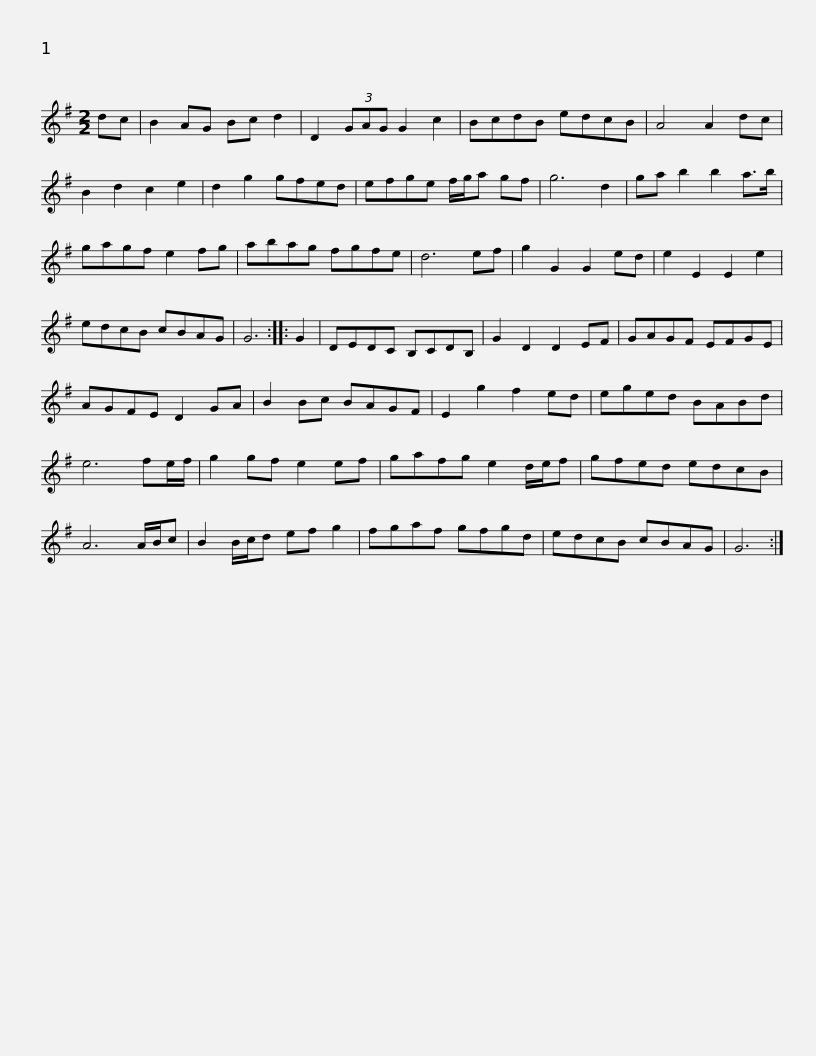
X:1
L:1/8
M:2/2
I:linebreak $
K:G
V:1 treble
V:1
 dc | B2 AG Bc d2 | D2 (3GAG G2 c2 | BcdB edcB | A4 A2 dc | %5
 B2 d2 c2 e2 | d2 g2 gfed |$ efge f/g/a gf | g6 d2 | ga b2 b2 a>b | %10
 gagf e2 fg | abag fgfe | d6 ef | g2 G2 G2 ed |$ e2 E2 E2 e2 | %15
 edcB cBAG | G6 :: G2 | DEDC B,CDB, | G2 D2 D2 EF | %20
 GAGF EFGE |$ AGFE D2 GA | B2 Bc BAGF | E2 g2 f2 ed | eged BABd | %25
 e6 fe/f/ | g2 gf e2 ef | gafg e2 d/e/f |$ gfed edcB | A6 A/B/c | %30
 B2 B/c/d ef g2 | fgaf gfgd | edcB cBAG | G6 :| %34
